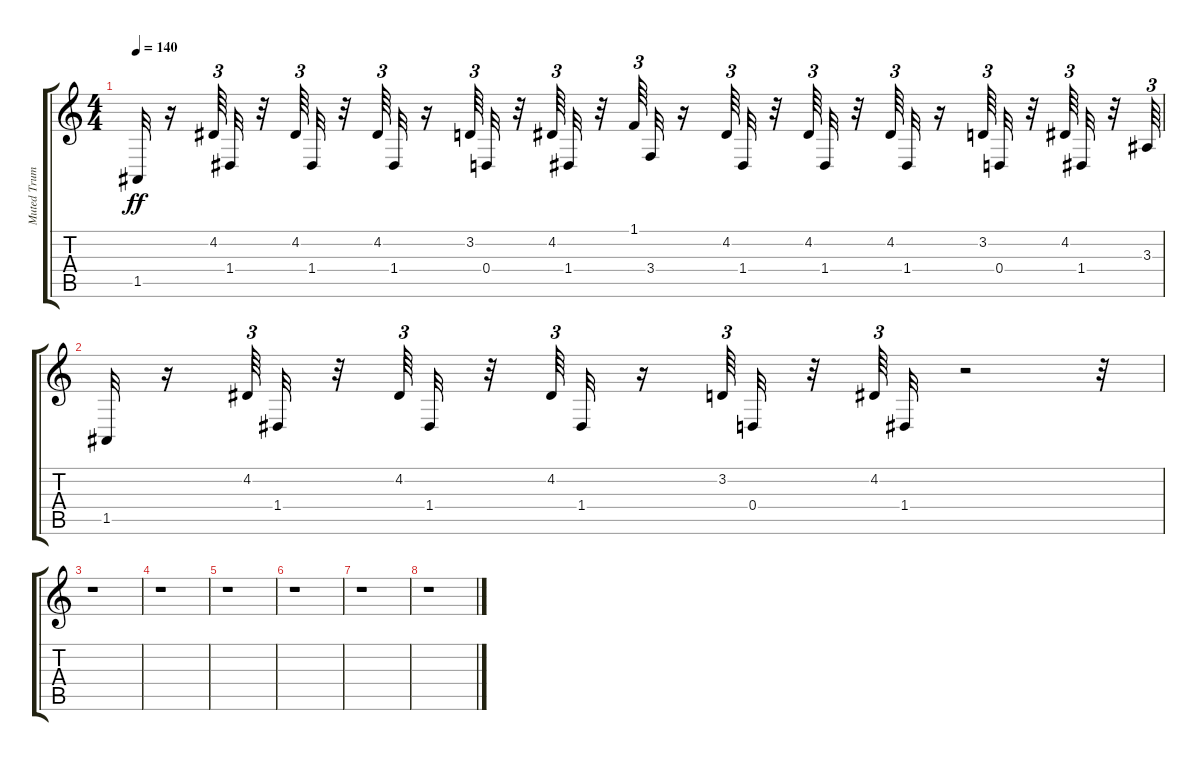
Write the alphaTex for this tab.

\track ("Muted Trumpet" "Muted Trum") {instrument mutedtrumpet}
\staff {score tabs}
\tuning (E4 B3 G3 D3 A2 E2) {hide}
\ts (4 4)
\tempo 140
\clef g2
\ks c
1.5.32{dy ff} r.16 4.2.64{tu (3 2)} 1.4.32 r.32 4.2.64{tu (3 2)} 1.4.32 r.32 4.2.64{tu (3 2)} 1.4.32 r.16 3.2.64{tu (3 2)} 0.4.32 r.32 4.2.64{tu (3 2)} 1.4.32 r.32 1.1.64{tu (3 2)} 3.4.32 r.16 4.2.64{tu (3 2)} 1.4.32 r.32 4.2.64{tu (3 2)} 1.4.32 r.32 4.2.64{tu (3 2)} 1.4.32 r.16 3.2.64{tu (3 2)} 0.4.32 r.32 4.2.64{tu (3 2)} 1.4.32 r.32 3.3.64{tu (3 2)} |
1.5.32 r.16 4.2.64{tu (3 2)} 1.4.32 r.32 4.2.64{tu (3 2)} 1.4.32 r.32 4.2.64{tu (3 2)} 1.4.32 r.16 3.2.64{tu (3 2)} 0.4.32 r.32 4.2.64{tu (3 2)} 1.4.32 r.2 r.32 |
r.1 |
r.1 |
r.1 |
r.1 |
r.1 |
r.1
